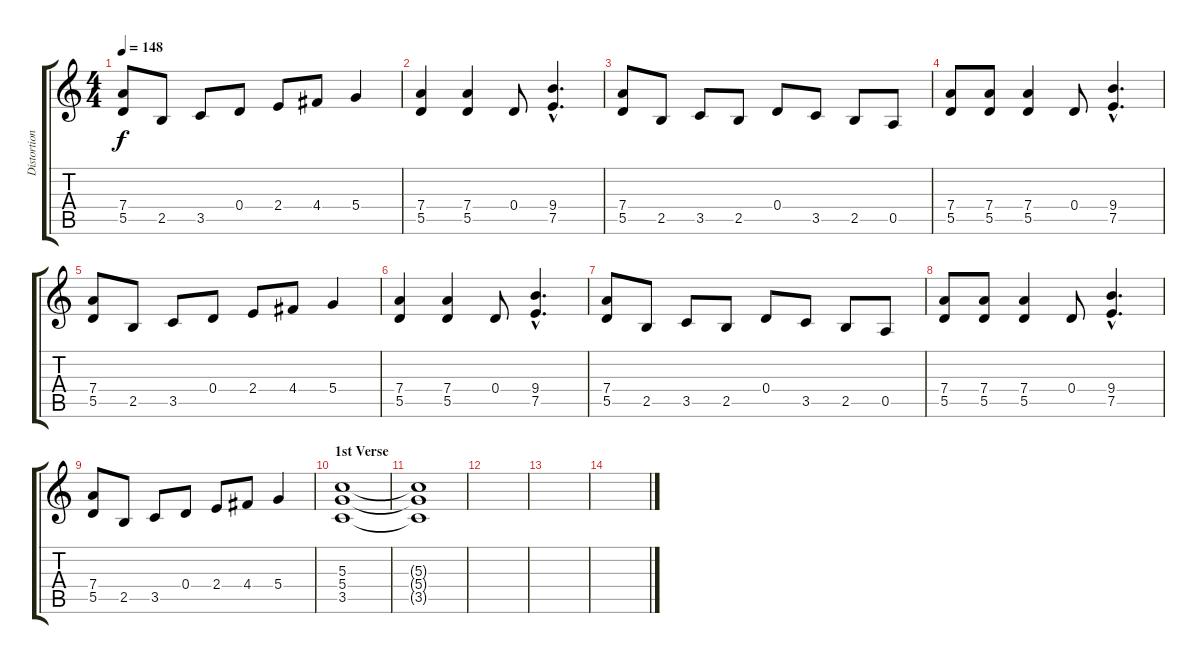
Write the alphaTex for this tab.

\track ("Distortion Guitar" "Distortion") {instrument distortionguitar}
\staff {score tabs}
\tuning (E4 B3 G3 D3 A2 E2) {hide}
\ts (4 4)
\tempo 148
\clef g2
\ks c
(7.4 5.5).8{dy f} 2.5.8 3.5.8 0.4.8 2.4.8 4.4.8 5.4.4 |
(7.4 5.5).4 (7.4 5.5).4 0.4.8 (9.4{hac} 7.5{hac}).4{d} |
(7.4 5.5).8 2.5.8 3.5.8 2.5.8 0.4.8 3.5.8 2.5.8 0.5.8 |
(7.4 5.5).8 (7.4 5.5).8 (7.4 5.5).4 0.4.8 (9.4{hac} 7.5{hac}).4{d} |
(7.4 5.5).8 2.5.8 3.5.8 0.4.8 2.4.8 4.4.8 5.4.4 |
(7.4 5.5).4 (7.4 5.5).4 0.4.8 (9.4{hac} 7.5{hac}).4{d} |
(7.4 5.5).8 2.5.8 3.5.8 2.5.8 0.4.8 3.5.8 2.5.8 0.5.8 |
(7.4 5.5).8 (7.4 5.5).8 (7.4 5.5).4 0.4.8 (9.4{hac} 7.5{hac}).4{d} |
(7.4 5.5).8 2.5.8 3.5.8 0.4.8 2.4.8 4.4.8 5.4.4 |
\section ("" "1st Verse")
(5.3 5.4 3.5).1 |
(5.3{t} 5.4{t} 3.5{t}).1 |
|
|
\section ("" "")
